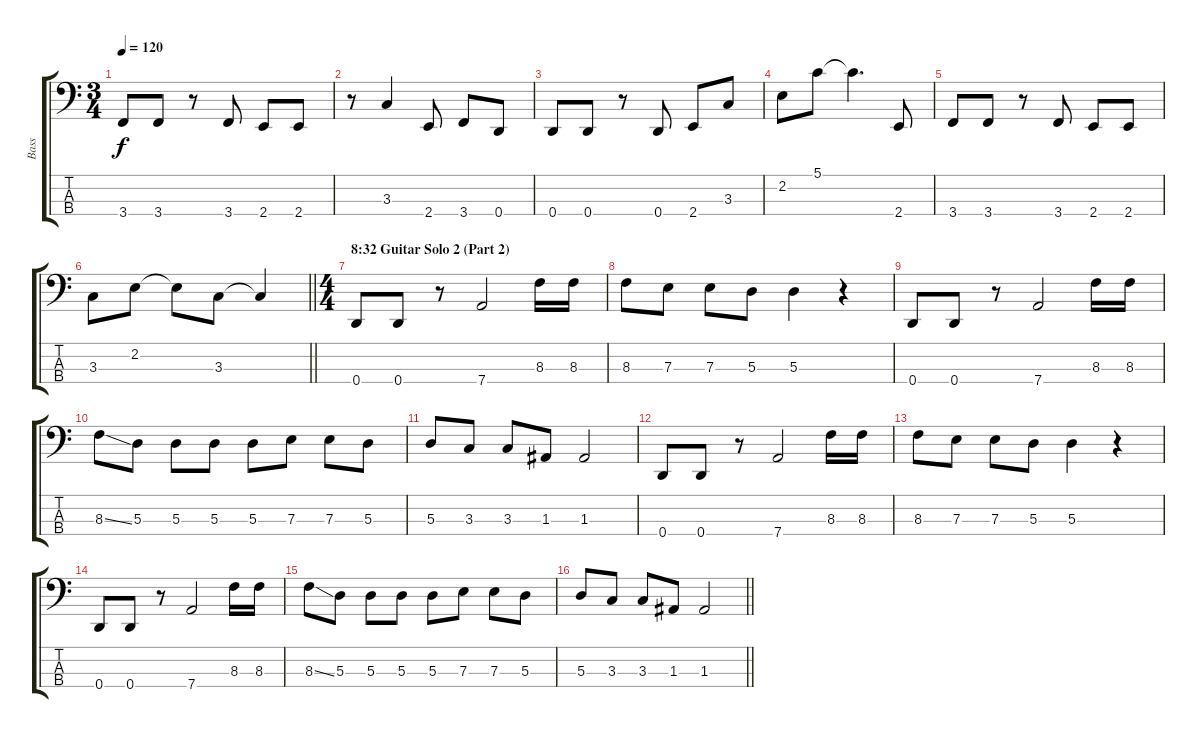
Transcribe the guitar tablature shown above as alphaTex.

\track ("Bass" "Bass") {instrument electricbassfinger}
\staff {score tabs}
\tuning (G2 D2 A1 D1) {hide}
\ts (3 4)
\tempo 120
\clef f4
\ks c
3.4.8{dy f} 3.4.8 r.8 3.4.8 2.4.8 2.4.8 |
r.8 3.3.4 2.4.8 3.4.8 0.4.8 |
0.4.8 0.4.8 r.8 0.4.8 2.4.8 3.3.8 |
2.2.8 5.1.8 5.1{t}.4{d} 2.4.8 |
3.4.8 3.4.8 r.8 3.4.8 2.4.8 2.4.8 |
\barLineRight lightlight
3.3.8 2.2.8 2.2{t}.8 3.3.8 3.3{t}.4 |
\ts (4 4)
\section ("" "8:32 Guitar Solo 2 (Part 2)")
0.4.8 0.4.8 r.8 7.4.2 8.3.16 8.3.16 |
8.3.8 7.3.8 7.3.8 5.3.8 5.3.4 r.4 |
0.4.8 0.4.8 r.8 7.4.2 8.3.16 8.3.16 |
8.3{ss}.8 5.3.8 5.3.8 5.3.8 5.3.8 7.3.8 7.3.8 5.3.8 |
5.3.8 3.3.8 3.3.8 1.3.8 1.3.2 |
0.4.8 0.4.8 r.8 7.4.2 8.3.16 8.3.16 |
8.3.8 7.3.8 7.3.8 5.3.8 5.3.4 r.4 |
0.4.8 0.4.8 r.8 7.4.2 8.3.16 8.3.16 |
8.3{ss}.8 5.3.8 5.3.8 5.3.8 5.3.8 7.3.8 7.3.8 5.3.8 |
\barLineRight lightlight
5.3.8 3.3.8 3.3.8 1.3.8 1.3.2
